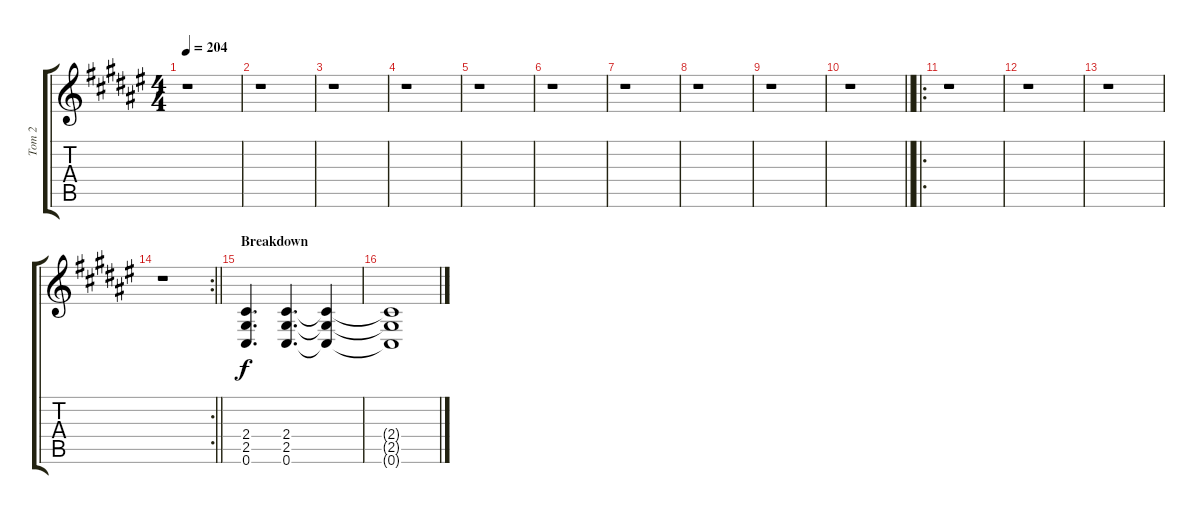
\track ("Tom 2" "Tom 2") {instrument distortionguitar}
\staff {score tabs}
\tuning (Db4 Ab3 E3 B2 Gb2 Db2) {hide}
\ts (4 4)
\tempo 204
\clef g2
\ks f#
r.1{dy f} |
r.1 |
r.1 |
r.1 |
r.1 |
r.1 |
r.1 |
r.1 |
r.1 |
\barLineRight lightlight
r.1 |
\ro
r.1 |
r.1 |
r.1 |
\rc 2
\barLineRight lightlight
r.1 |
\section ("" "Breakdown")
(2.4 2.5 0.6).4{d volume 13} (2.4 2.5 0.6).4{d} (2.4{t} 2.5{t} 0.6{t}).4 |
(2.4{t} 2.5{t} 0.6{t}).1
